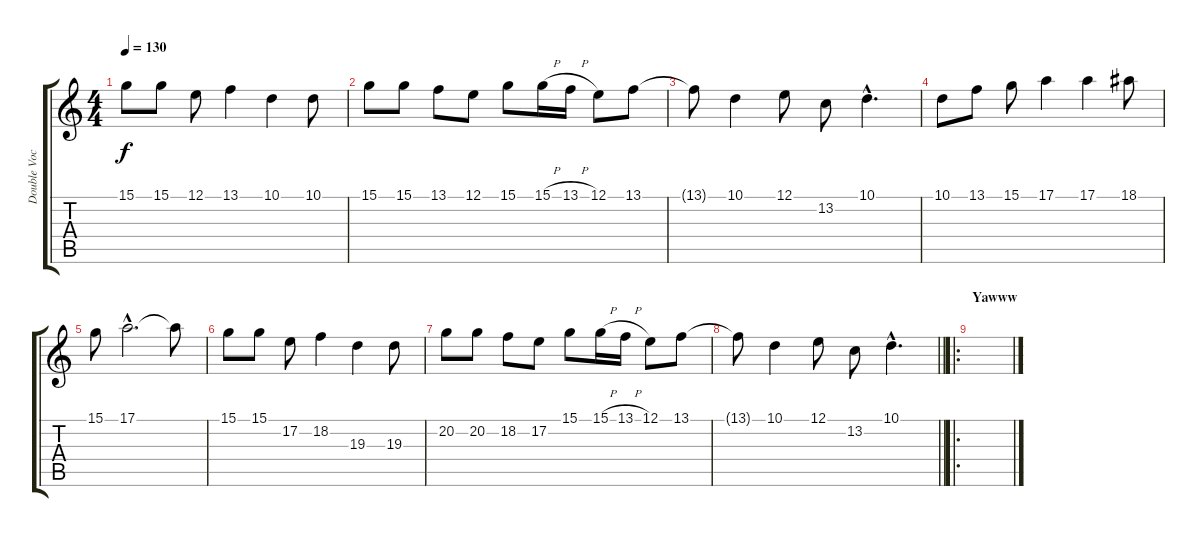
\track ("Double Vocal" "Double Voc") {instrument lead4chiff}
\staff {score tabs}
\tuning (E4 B3 G3 D3 A2 E2) {hide}
\ts (4 4)
\tempo 130
\clef g2
\ks c
15.1.8{dy f} 15.1.8 12.1.8 13.1.4 10.1.4 10.1.8 |
15.1.8 15.1.8 13.1.8 12.1.8 15.1.8 15.1{h}.16 13.1{h}.16 12.1.8 13.1.8 |
13.1{t}.8 10.1.4 12.1.8 13.2.8 10.1{hac}.4{d} |
10.1.8 13.1.8 15.1.8 17.1.4 17.1.4 18.1.8 |
15.1.8 17.1{hac}.2{d} 17.1{t}.8 |
15.1.8 15.1.8 17.2.8 18.2.4 19.3.4 19.3.8 |
20.2.8 20.2.8 18.2.8 17.2.8 15.1.8 15.1{h}.16 13.1{h}.16 12.1.8 13.1.8 |
\barLineRight lightlight
13.1{t}.8 10.1.4 12.1.8 13.2.8 10.1{hac}.4{d} |
\ro
\section ("" "Yawww")
